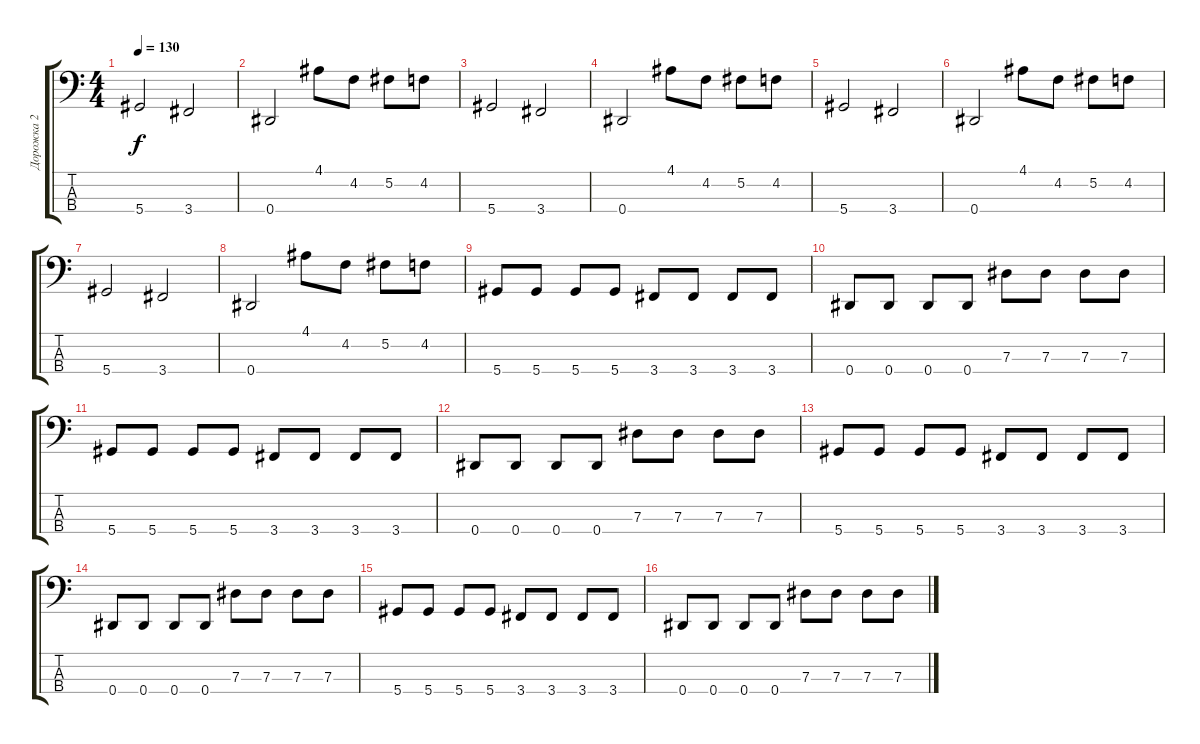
\track ("Дорожка 2" "Дорожка 2") {instrument electricbassfinger}
\staff {score tabs}
\tuning (Gb2 Db2 Ab1 Eb1) {hide}
\ts (4 4)
\tempo 130
\clef f4
\ks c
5.4.2{dy f} 3.4.2 |
0.4.2 4.1.8 4.2.8 5.2.8 4.2.8 |
5.4.2 3.4.2 |
0.4.2 4.1.8 4.2.8 5.2.8 4.2.8 |
5.4.2 3.4.2 |
0.4.2 4.1.8 4.2.8 5.2.8 4.2.8 |
5.4.2 3.4.2 |
0.4.2 4.1.8 4.2.8 5.2.8 4.2.8 |
5.4.8 5.4.8 5.4.8 5.4.8 3.4.8 3.4.8 3.4.8 3.4.8 |
0.4.8 0.4.8 0.4.8 0.4.8 7.3.8 7.3.8 7.3.8 7.3.8 |
5.4.8 5.4.8 5.4.8 5.4.8 3.4.8 3.4.8 3.4.8 3.4.8 |
0.4.8 0.4.8 0.4.8 0.4.8 7.3.8 7.3.8 7.3.8 7.3.8 |
5.4.8 5.4.8 5.4.8 5.4.8 3.4.8 3.4.8 3.4.8 3.4.8 |
0.4.8 0.4.8 0.4.8 0.4.8 7.3.8 7.3.8 7.3.8 7.3.8 |
5.4.8 5.4.8 5.4.8 5.4.8 3.4.8 3.4.8 3.4.8 3.4.8 |
0.4.8 0.4.8 0.4.8 0.4.8 7.3.8 7.3.8 7.3.8 7.3.8
